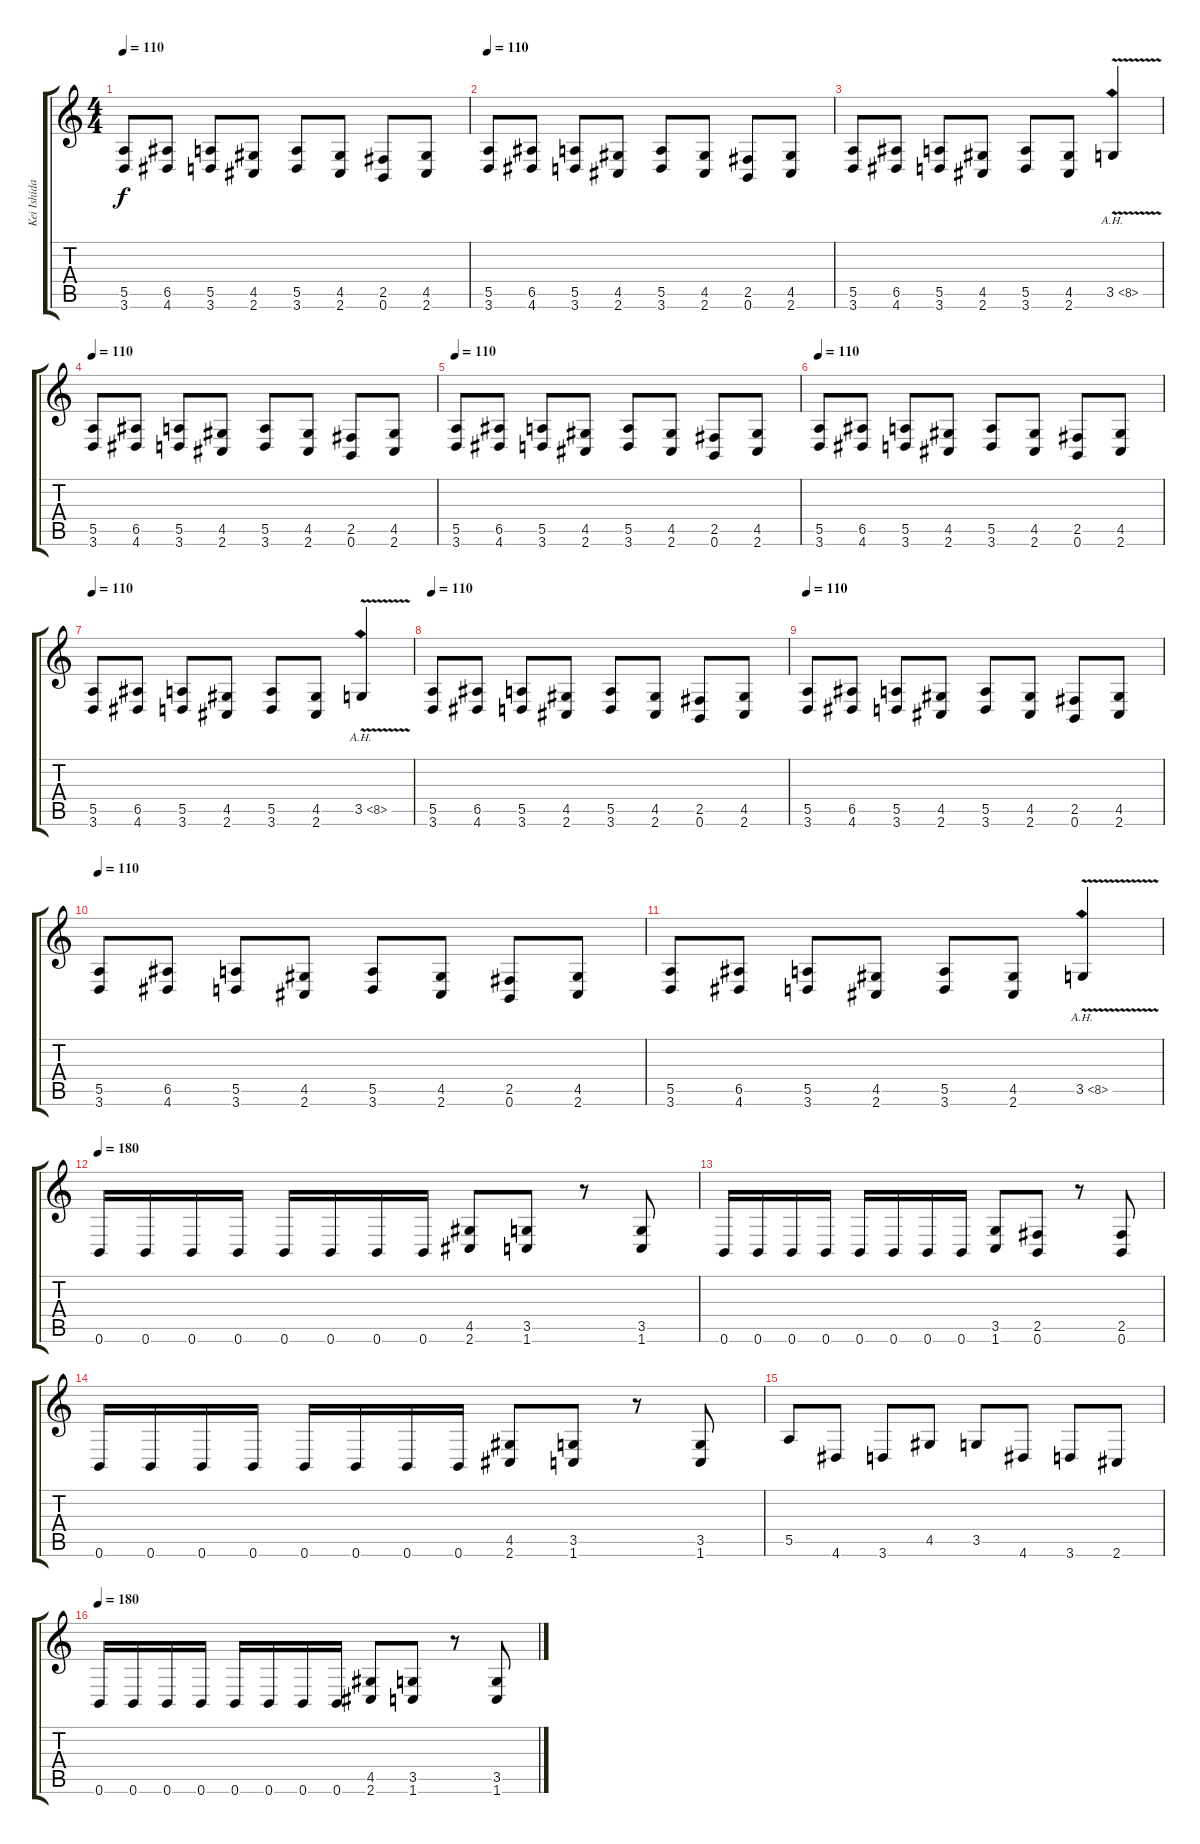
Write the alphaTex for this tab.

\track ("Kei Ishida" "Kei Ishida") {instrument distortionguitar}
\staff {score tabs}
\tuning (B3 Gb3 D3 A2 E2 B1) {hide}
\ts (4 4)
\tempo 110
\clef g2
\ks c
(5.5 3.6).8{dy f} (6.5 4.6).8 (5.5 3.6).8 (4.5 2.6).8 (5.5 3.6).8 (4.5 2.6).8 (2.5 0.6).8 (4.5 2.6).8 |
\tempo 110
(5.5 3.6).8 (6.5 4.6).8 (5.5 3.6).8 (4.5 2.6).8 (5.5 3.6).8 (4.5 2.6).8 (2.5 0.6).8 (4.5 2.6).8 |
(5.5 3.6).8 (6.5 4.6).8 (5.5 3.6).8 (4.5 2.6).8 (5.5 3.6).8 (4.5 2.6).8 3.5{ah 5 v}.4 |
\tempo 110
(5.5 3.6).8 (6.5 4.6).8 (5.5 3.6).8 (4.5 2.6).8 (5.5 3.6).8 (4.5 2.6).8 (2.5 0.6).8 (4.5 2.6).8 |
\tempo 110
(5.5 3.6).8 (6.5 4.6).8 (5.5 3.6).8 (4.5 2.6).8 (5.5 3.6).8 (4.5 2.6).8 (2.5 0.6).8 (4.5 2.6).8 |
\tempo 110
(5.5 3.6).8 (6.5 4.6).8 (5.5 3.6).8 (4.5 2.6).8 (5.5 3.6).8 (4.5 2.6).8 (2.5 0.6).8 (4.5 2.6).8 |
\tempo 110
(5.5 3.6).8 (6.5 4.6).8 (5.5 3.6).8 (4.5 2.6).8 (5.5 3.6).8 (4.5 2.6).8 3.5{ah 5 v}.4 |
\tempo 110
(5.5 3.6).8 (6.5 4.6).8 (5.5 3.6).8 (4.5 2.6).8 (5.5 3.6).8 (4.5 2.6).8 (2.5 0.6).8 (4.5 2.6).8 |
\tempo 110
(5.5 3.6).8 (6.5 4.6).8 (5.5 3.6).8 (4.5 2.6).8 (5.5 3.6).8 (4.5 2.6).8 (2.5 0.6).8 (4.5 2.6).8 |
\tempo 110
(5.5 3.6).8 (6.5 4.6).8 (5.5 3.6).8 (4.5 2.6).8 (5.5 3.6).8 (4.5 2.6).8 (2.5 0.6).8 (4.5 2.6).8 |
(5.5 3.6).8 (6.5 4.6).8 (5.5 3.6).8 (4.5 2.6).8 (5.5 3.6).8 (4.5 2.6).8 3.5{ah 5 v}.4 |
\tempo 180
0.6.16 0.6.16 0.6.16 0.6.16 0.6.16 0.6.16 0.6.16 0.6.16 (4.5 2.6).8 (3.5 1.6).8 r.8 (3.5 1.6).8 |
0.6.16 0.6.16 0.6.16 0.6.16 0.6.16 0.6.16 0.6.16 0.6.16 (3.5 1.6).8 (2.5 0.6).8 r.8 (2.5 0.6).8 |
0.6.16 0.6.16 0.6.16 0.6.16 0.6.16 0.6.16 0.6.16 0.6.16 (4.5 2.6).8 (3.5 1.6).8 r.8 (3.5 1.6).8 |
5.5.8 4.6.8 3.6.8 4.5.8 3.5.8 4.6.8 3.6.8 2.6.8 |
\tempo 180
0.6.16 0.6.16 0.6.16 0.6.16 0.6.16 0.6.16 0.6.16 0.6.16 (4.5 2.6).8 (3.5 1.6).8 r.8 (3.5 1.6).8
